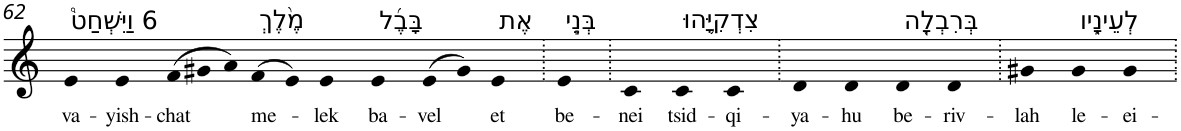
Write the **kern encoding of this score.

**kern	**text
*part1	*part1
*staff1	*staff1
*I"Piano	*
*I'Pno	*
!!LO:PB:g=z
*clefG2	*
*k[]	*
=62	=62
!LO:TX:a:t=6 וַיִּשְׁחַט֩	!
!	!LO:LY:b
4e	va-
!	!LO:LY:b
4e	-yish-
*Xtuplet	*
!	!LO:LY:b
(>12f	-chat
12g#X	.
12a)	.
!LO:TX:a:t=מֶ֨לֶךְ	!
!	!LO:LY:b
(>8f	me-
8e)	.
!	!LO:LY:b
4e	-lek
!LO:TX:a:t=בָּבֶ֜ל	!
!	!LO:LY:b
4e	ba-
!	!LO:LY:b
(>8e	-vel
8g#)	.
!LO:TX:a:t=אֶת	!
!	!LO:LY:b
4e	et
=63.	=63.
!LO:TX:a:t=בְּנֵ֧י	!
!	!LO:LY:b
4e	be-
=64.	=64.
!	!LO:LY:b
4c	-nei
!LO:TX:a:t=צִדְקִיָּ֛הוּ	!
!	!LO:LY:b
4c	tsid-
!	!LO:LY:b
4c	-qi-
=65.	=65.
!	!LO:LY:b
4d	-ya-
!	!LO:LY:b
4d	-hu
!LO:TX:a:t=בְּרִבְלָ֖ה	!
!	!LO:LY:b
4d	be-
!	!LO:LY:b
4d	-riv-
=66.	=66.
!	!LO:LY:b
4g#X	-lah
!LO:TX:a:t=לְעֵינָ֑יו	!
!	!LO:LY:b
4g#	le-
!	!LO:LY:b
4g#	-ei-
=.	=.
*-	*-
